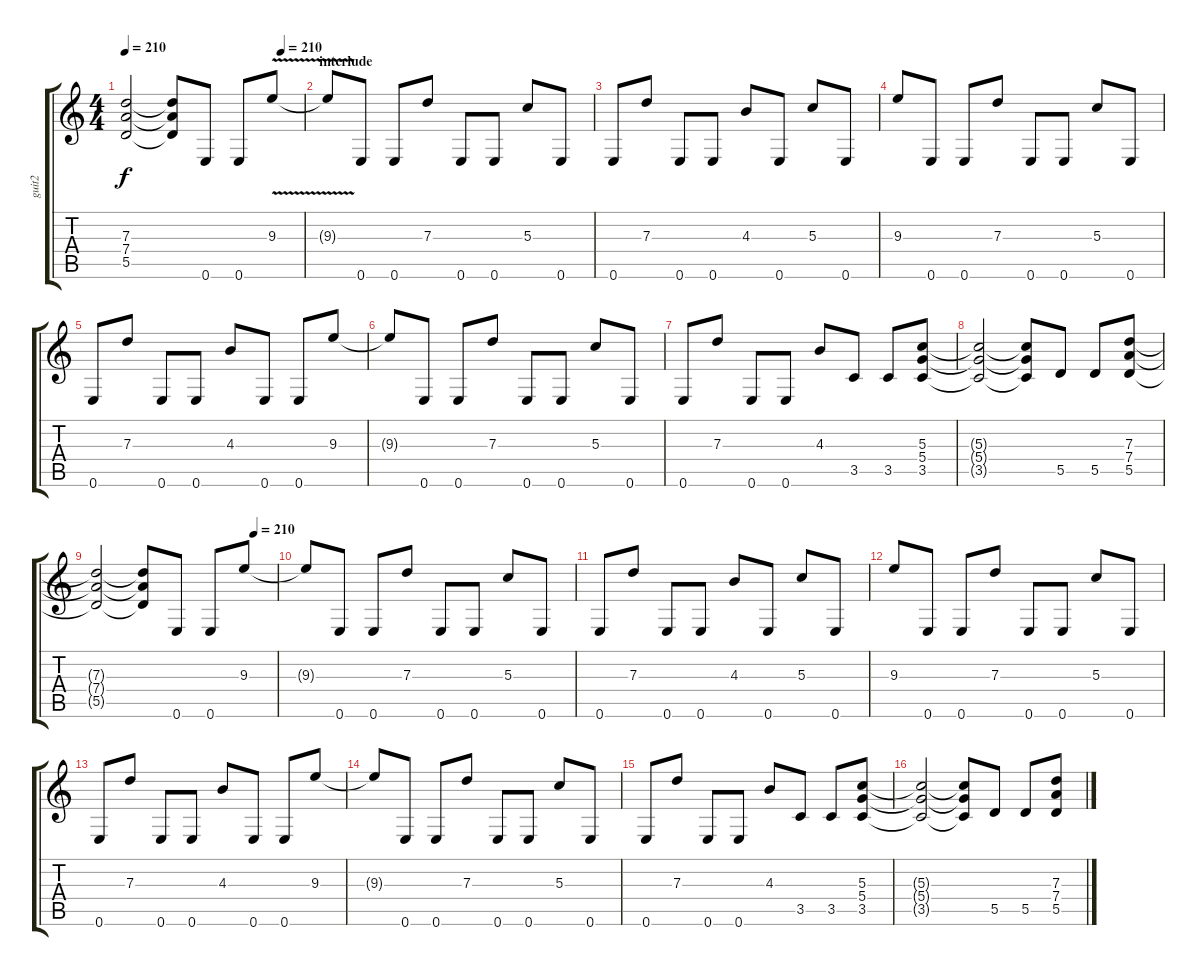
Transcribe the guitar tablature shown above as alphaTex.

\track ("guit2" "guit2") {instrument distortionguitar}
\staff {score tabs}
\tuning (E4 B3 G3 D3 A2 E2) {hide}
\ts (4 4)
\tempo 210
\tempo (210 0.875)
\clef g2
\ks c
(7.3{t} 7.4{t} 5.5{t}).2{dy f} (7.3{t} 7.4{t} 5.5{t}).8 0.6.8 0.6.8 9.3{v}.8 |
\section ("" "interlude")
9.3{t}.8 0.6.8 0.6.8 7.3.8 0.6.8 0.6.8 5.3.8 0.6.8 |
0.6.8 7.3.8 0.6.8 0.6.8 4.3.8 0.6.8 5.3.8 0.6.8 |
9.3.8 0.6.8 0.6.8 7.3.8 0.6.8 0.6.8 5.3.8 0.6.8 |
0.6.8 7.3.8 0.6.8 0.6.8 4.3.8 0.6.8 0.6.8 9.3.8 |
9.3{t}.8 0.6.8 0.6.8 7.3.8 0.6.8 0.6.8 5.3.8 0.6.8 |
0.6.8 7.3.8 0.6.8 0.6.8 4.3.8 3.5.8 3.5.8 (5.3 5.4 3.5).8 |
(5.3{t} 5.4{t} 3.5{t}).2 (5.3{t} 5.4{t} 3.5{t}).8 5.5.8 5.5.8 (7.3 7.4 5.5).8 |
\tempo (210 0.875)
(7.3{t} 7.4{t} 5.5{t}).2 (7.3{t} 7.4{t} 5.5{t}).8 0.6.8 0.6.8 9.3.8 |
9.3{t}.8 0.6.8 0.6.8 7.3.8 0.6.8 0.6.8 5.3.8 0.6.8 |
0.6.8 7.3.8 0.6.8 0.6.8 4.3.8 0.6.8 5.3.8 0.6.8 |
9.3.8 0.6.8 0.6.8 7.3.8 0.6.8 0.6.8 5.3.8 0.6.8 |
0.6.8 7.3.8 0.6.8 0.6.8 4.3.8 0.6.8 0.6.8 9.3.8 |
9.3{t}.8 0.6.8 0.6.8 7.3.8 0.6.8 0.6.8 5.3.8 0.6.8 |
0.6.8 7.3.8 0.6.8 0.6.8 4.3.8 3.5.8 3.5.8 (5.3 5.4 3.5).8 |
(5.3{t} 5.4{t} 3.5{t}).2 (5.3{t} 5.4{t} 3.5{t}).8 5.5.8 5.5.8 (7.3 7.4 5.5).8
